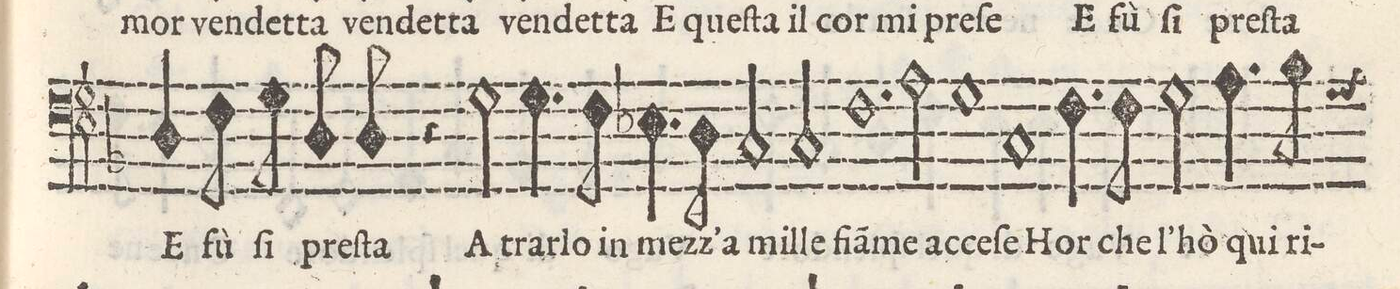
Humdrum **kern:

**kern	**text
*I"BASSO	*
*clefF4	*
*k[b-]	*
*met(C)	*
*M2/1	*
4D/	E
8F\	fù
8G\	ſi
8D/	preſ-
8D/	-ta
4r	.
2G\	A
=23-	=23-
4.G\	trar-
8F\	-lo in
4.E-X\	mez-
8D\	-z'a
2C/	mil-
2C/	-le
=24-	=24-
1.F	fiã-
2A\	-me ac-
=25-	=25-
1G	-ce-
1C	-ſe
=26-	=26-
4.F\	Hor
8F\	che
2G\	l'hò
4.A\	qui
8B-\	ri-
*custos:G	*
*-	*-
